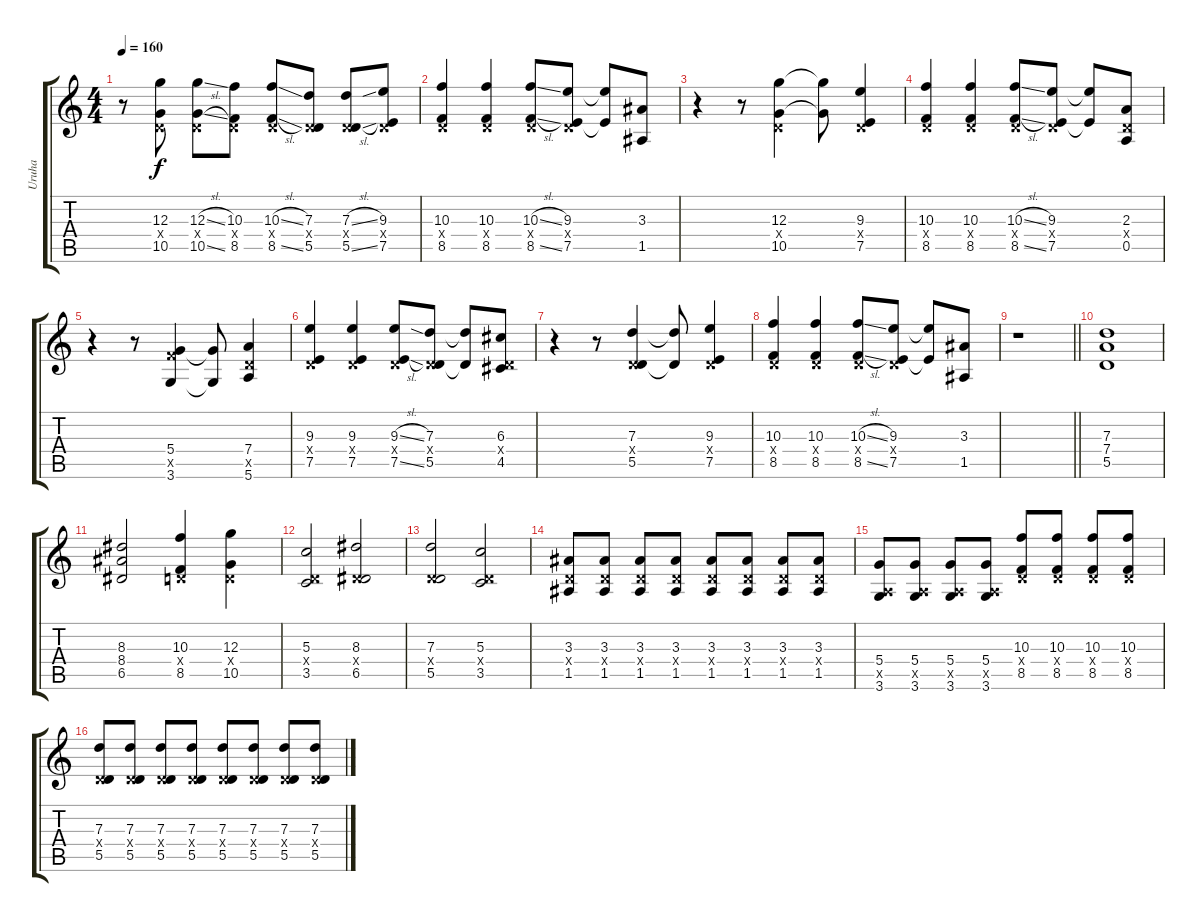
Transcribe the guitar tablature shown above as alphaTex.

\track ("Uruha" "Uruha") {instrument distortionguitar}
\staff {score tabs}
\tuning (E4 B3 G3 D3 A2 E2) {hide}
\ts (4 4)
\tempo 160
\clef g2
\ks c
r.8{dy f} (12.3 0.4{x} 10.5).8 (12.3{sl} 0.4{x} 10.5{sl}).8 (10.3 0.4{x} 8.5).8 (10.3{sl} 0.4{x} 8.5{sl}).8 (7.3 0.4{x} 5.5).8 (7.3{sl} 0.4{x} 5.5{sl}).8 (9.3 0.4{x} 7.5).8 |
(10.3 0.4{x} 8.5).4 (10.3 0.4{x} 8.5).4 (10.3{sl} 0.4{x} 8.5{sl}).8 (9.3 0.4{x} 7.5).8 (9.3{t} 7.5{t}).8 (3.3 1.5).8 |
r.4 r.8 (12.3 0.4{x} 10.5).4 (12.3{t} 10.5{t}).8 (9.3 0.4{x} 7.5).4 |
(10.3 0.4{x} 8.5).4 (10.3 0.4{x} 8.5).4 (10.3{sl} 0.4{x} 8.5{sl}).8 (9.3 0.4{x} 7.5).8 (9.3{t} 7.5{t}).8 (2.3 0.4{x} 0.5).8 |
r.4 r.8 (5.4 8.5{x} 3.6).4 (5.4{t} 3.6{t}).8 (7.4 5.5{x} 5.6).4 |
(9.3 0.4{x} 7.5).4 (9.3 0.4{x} 7.5).4 (9.3{sl} 0.4{x} 7.5{sl}).8 (7.3 0.4{x} 5.5).8 (7.3{t} 5.5{t}).8 (6.3 0.4{x} 4.5).8 |
r.4 r.8 (7.3 0.4{x} 5.5).4 (7.3{t} 5.5{t}).8 (9.3 0.4{x} 7.5).4 |
(10.3 0.4{x} 8.5).4 (10.3 0.4{x} 8.5).4 (10.3{sl} 0.4{x} 8.5{sl}).8 (9.3 0.4{x} 7.5).8 (9.3{t} 7.5{t}).8 (3.3 1.5).8 |
\barLineRight lightlight
r.1 |
\section ("" "")
(7.3 7.4 5.5).1 |
(8.3 8.4 6.5).2 (10.3 0.4{x} 8.5).4 (12.3 0.4{x} 10.5).4 |
(5.3 0.4{x} 3.5).2 (8.3 0.4{x} 6.5).2 |
(7.3 0.4{x} 5.5).2 (5.3 0.4{x} 3.5).2 |
(3.3 0.4{x} 1.5).8 (3.3 0.4{x} 1.5).8 (3.3 0.4{x} 1.5).8 (3.3 0.4{x} 1.5).8 (3.3 0.4{x} 1.5).8 (3.3 0.4{x} 1.5).8 (3.3 0.4{x} 1.5).8 (3.3 0.4{x} 1.5).8 |
(5.4 0.5{x} 3.6).8 (5.4 0.5{x} 3.6).8 (5.4 0.5{x} 3.6).8 (5.4 0.5{x} 3.6).8 (10.3 0.4{x} 8.5).8 (10.3 0.4{x} 8.5).8 (10.3 0.4{x} 8.5).8 (10.3 0.4{x} 8.5).8 |
(7.3 0.4{x} 5.5).8 (7.3 0.4{x} 5.5).8 (7.3 0.4{x} 5.5).8 (7.3 0.4{x} 5.5).8 (7.3 0.4{x} 5.5).8 (7.3 0.4{x} 5.5).8 (7.3 0.4{x} 5.5).8 (7.3 0.4{x} 5.5).8
